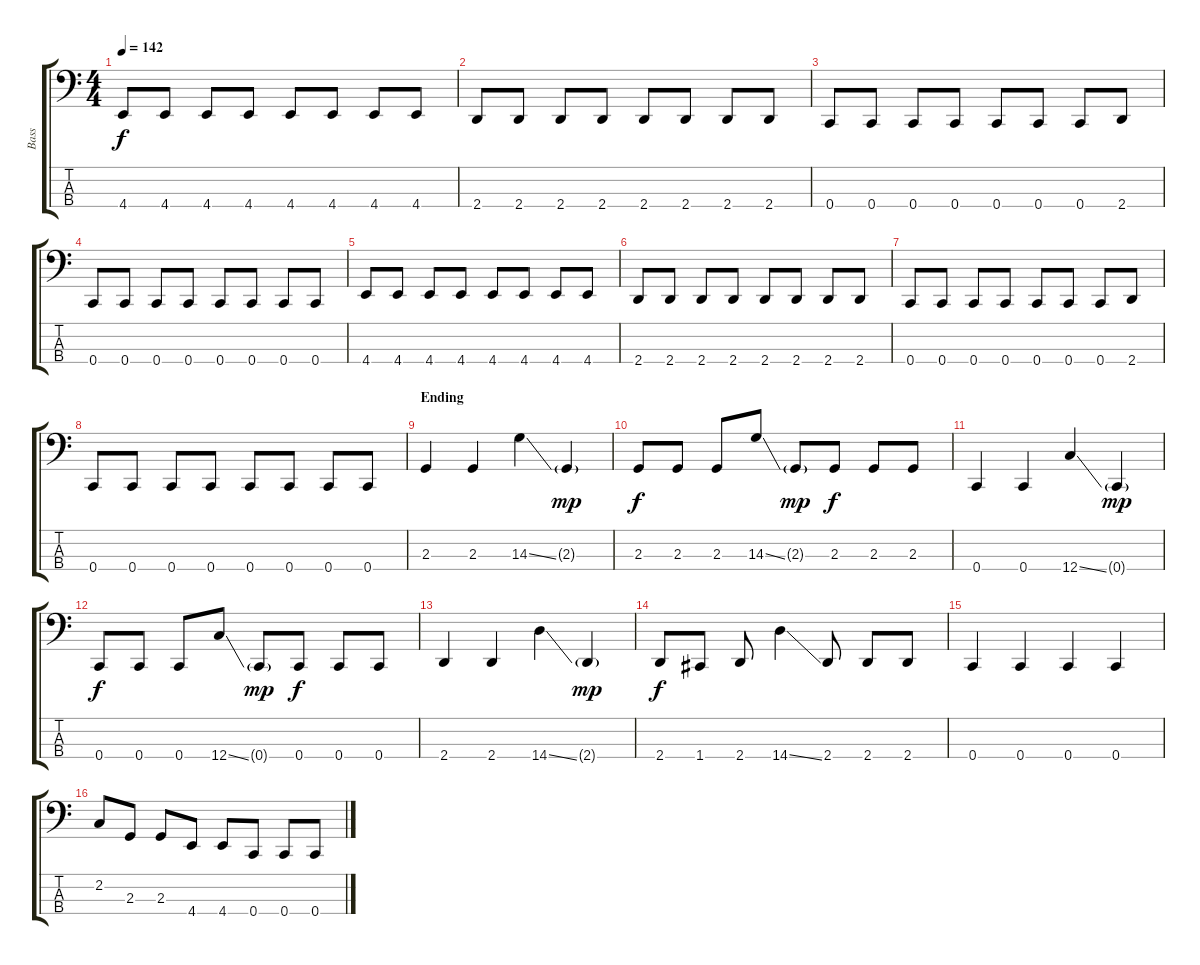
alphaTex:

\track ("Bass" "Bass") {instrument electricbassfinger}
\staff {score tabs}
\tuning (Eb2 Bb1 F1 C1) {hide}
\ts (4 4)
\tempo 142
\clef f4
\ks c
4.4.8{dy f} 4.4.8 4.4.8 4.4.8 4.4.8 4.4.8 4.4.8 4.4.8 |
2.4.8 2.4.8 2.4.8 2.4.8 2.4.8 2.4.8 2.4.8 2.4.8 |
0.4.8 0.4.8 0.4.8 0.4.8 0.4.8 0.4.8 0.4.8 2.4.8 |
0.4.8 0.4.8 0.4.8 0.4.8 0.4.8 0.4.8 0.4.8 0.4.8 |
4.4.8 4.4.8 4.4.8 4.4.8 4.4.8 4.4.8 4.4.8 4.4.8 |
2.4.8 2.4.8 2.4.8 2.4.8 2.4.8 2.4.8 2.4.8 2.4.8 |
0.4.8 0.4.8 0.4.8 0.4.8 0.4.8 0.4.8 0.4.8 2.4.8 |
0.4.8 0.4.8 0.4.8 0.4.8 0.4.8 0.4.8 0.4.8 0.4.8 |
\section ("" "Ending")
2.3.4 2.3.4 14.3{ss}.4 2.3{g}.4{dy mp} |
2.3.8{dy f} 2.3.8 2.3.8 14.3{ss}.8 2.3{g}.8{dy mp} 2.3.8{dy f} 2.3.8 2.3.8 |
0.4.4 0.4.4 12.4{ss}.4 0.4{g}.4{dy mp} |
0.4.8{dy f} 0.4.8 0.4.8 12.4{ss}.8 0.4{g}.8{dy mp} 0.4.8{dy f} 0.4.8 0.4.8 |
2.4.4 2.4.4 14.4{ss}.4 2.4{g}.4{dy mp} |
2.4.8{dy f} 1.4.8 2.4.8 14.4{ss}.4 2.4.8 2.4.8 2.4.8 |
0.4.4 0.4.4 0.4.4 0.4.4 |
2.2.8 2.3.8 2.3.8 4.4.8 4.4.8 0.4.8 0.4.8 0.4.8
